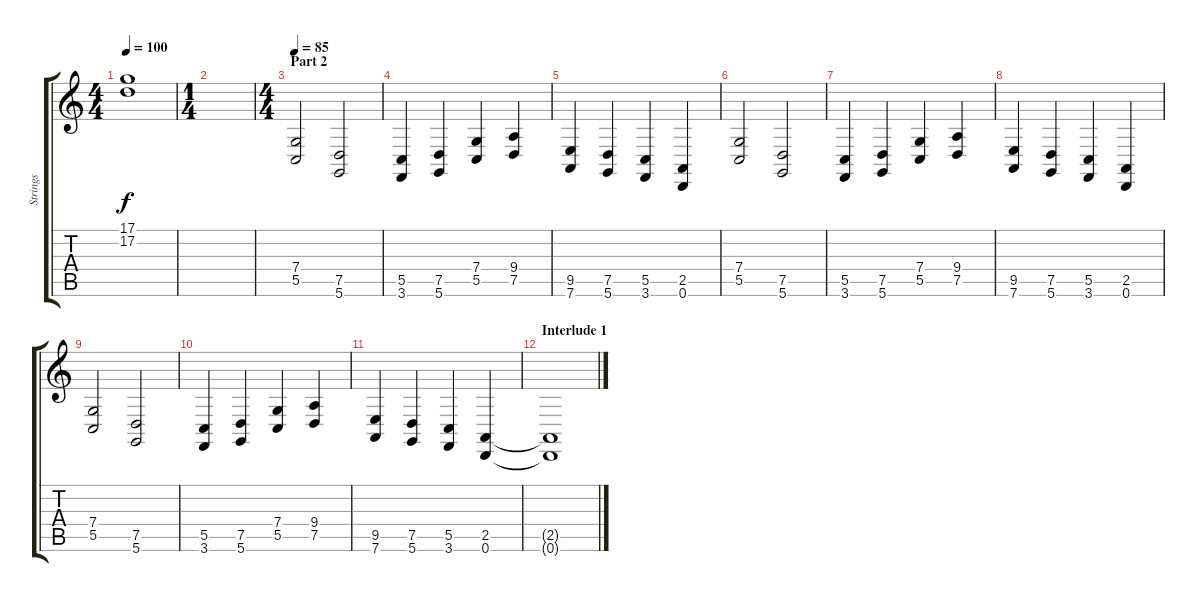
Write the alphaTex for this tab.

\track ("Strings" "Strings") {instrument stringensemble1}
\staff {score tabs}
\tuning (D4 A3 F3 C3 G2 D2) {hide}
\ts (4 4)
\tempo 100
\clef g2
\ks c
(17.1{t} 17.2{t}).1{dy f} |
\ts (1 4)
|
\ts (4 4)
\section ("" "Part 2")
\tempo 85
(7.4 5.5).2 (7.5 5.6).2 |
(5.5 3.6).4 (7.5 5.6).4 (7.4 5.5).4 (9.4 7.5).4 |
(9.5 7.6).4 (7.5 5.6).4 (5.5 3.6).4 (2.5 0.6).4 |
(7.4 5.5).2 (7.5 5.6).2 |
(5.5 3.6).4 (7.5 5.6).4 (7.4 5.5).4 (9.4 7.5).4 |
(9.5 7.6).4 (7.5 5.6).4 (5.5 3.6).4 (2.5 0.6).4 |
(7.4 5.5).2 (7.5 5.6).2 |
(5.5 3.6).4 (7.5 5.6).4 (7.4 5.5).4 (9.4 7.5).4 |
(9.5 7.6).4 (7.5 5.6).4 (5.5 3.6).4 (2.5 0.6).4 |
\section ("" "Interlude 1")
(2.5{t} 0.6{t}).1{volume 0}
